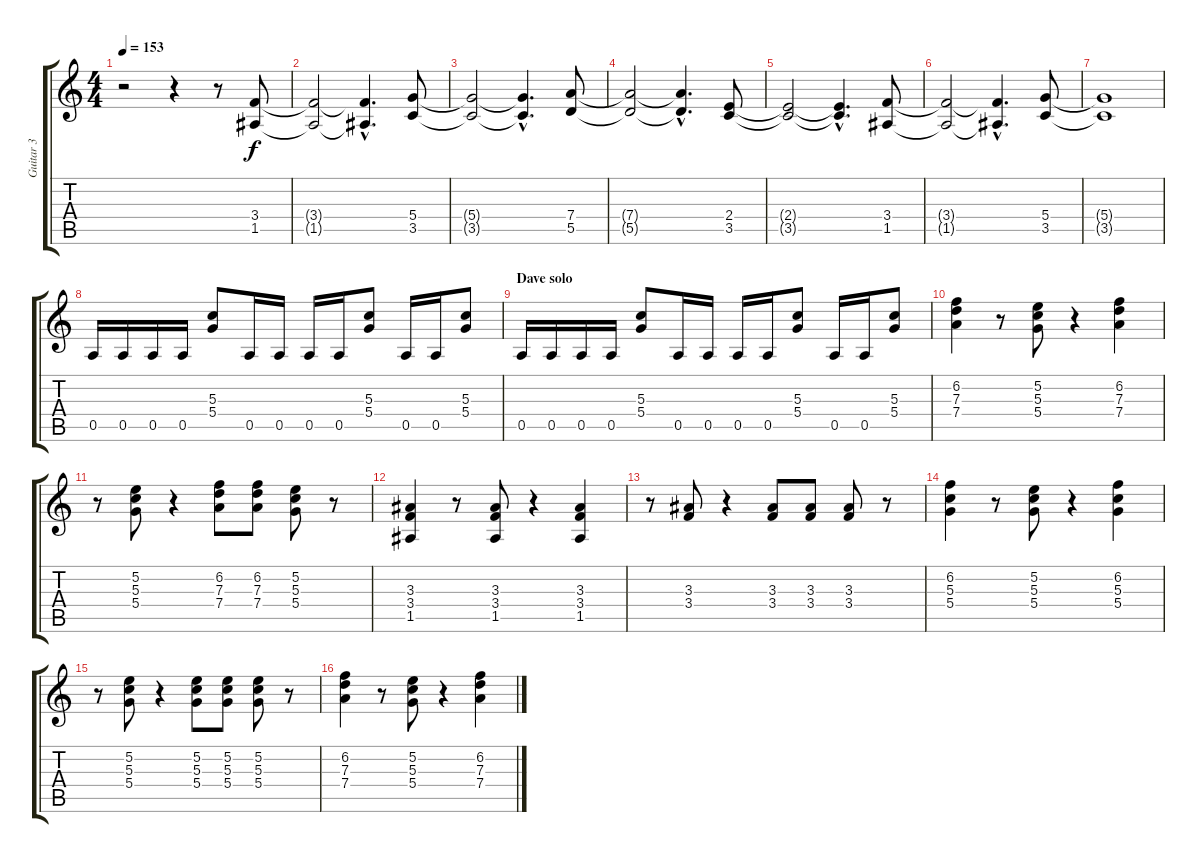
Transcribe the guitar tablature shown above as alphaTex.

\track ("Guitar 3" "Guitar 3") {instrument distortionguitar}
\staff {score tabs}
\tuning (E4 B3 G3 D3 A2 E2) {hide}
\ts (4 4)
\tempo 153
\clef g2
\ks c
r.2{dy f} r.4 r.8 (3.4 1.5).8 |
(3.4{t} 1.5{t}).2 (3.4{hac t} 1.5{hac t}).4{d} (5.4 3.5).8 |
(5.4{t} 3.5{t}).2 (5.4{hac t} 3.5{hac t}).4{d} (7.4 5.5).8 |
(7.4{t} 5.5{t}).2 (7.4{hac t} 5.5{hac t}).4{d} (2.4 3.5).8 |
(2.4{t} 3.5{t}).2 (2.4{hac t} 3.5{hac t}).4{d} (3.4 1.5).8 |
(3.4{t} 1.5{t}).2 (3.4{hac t} 1.5{hac t}).4{d} (5.4 3.5).8 |
(5.4{t} 3.5{t}).1 |
0.5.16 0.5.16 0.5.16 0.5.16 (5.3 5.4).8 0.5.16 0.5.16 0.5.16 0.5.16 (5.3 5.4).8 0.5.16 0.5.16 (5.3 5.4).8 |
\section ("" "Dave solo")
0.5.16 0.5.16 0.5.16 0.5.16 (5.3 5.4).8 0.5.16 0.5.16 0.5.16 0.5.16 (5.3 5.4).8 0.5.16 0.5.16 (5.3 5.4).8 |
(6.2 7.3 7.4).4 r.8 (5.2 5.3 5.4).8 r.4 (6.2 7.3 7.4).4 |
r.8 (5.2 5.3 5.4).8 r.4 (6.2 7.3 7.4).8 (6.2 7.3 7.4).8 (5.2 5.3 5.4).8 r.8 |
(3.3 3.4 1.5).4 r.8 (3.3 3.4 1.5).8 r.4 (3.3 3.4 1.5).4 |
r.8 (3.3 3.4).8 r.4 (3.3 3.4).8 (3.3 3.4).8 (3.3 3.4).8 r.8 |
(6.2 5.3 5.4).4 r.8 (5.2 5.3 5.4).8 r.4 (6.2 5.3 5.4).4 |
r.8 (5.2 5.3 5.4).8 r.4 (5.2 5.3 5.4).8 (5.2 5.3 5.4).8 (5.2 5.3 5.4).8 r.8 |
(6.2 7.3 7.4).4 r.8 (5.2 5.3 5.4).8 r.4 (6.2 7.3 7.4).4
